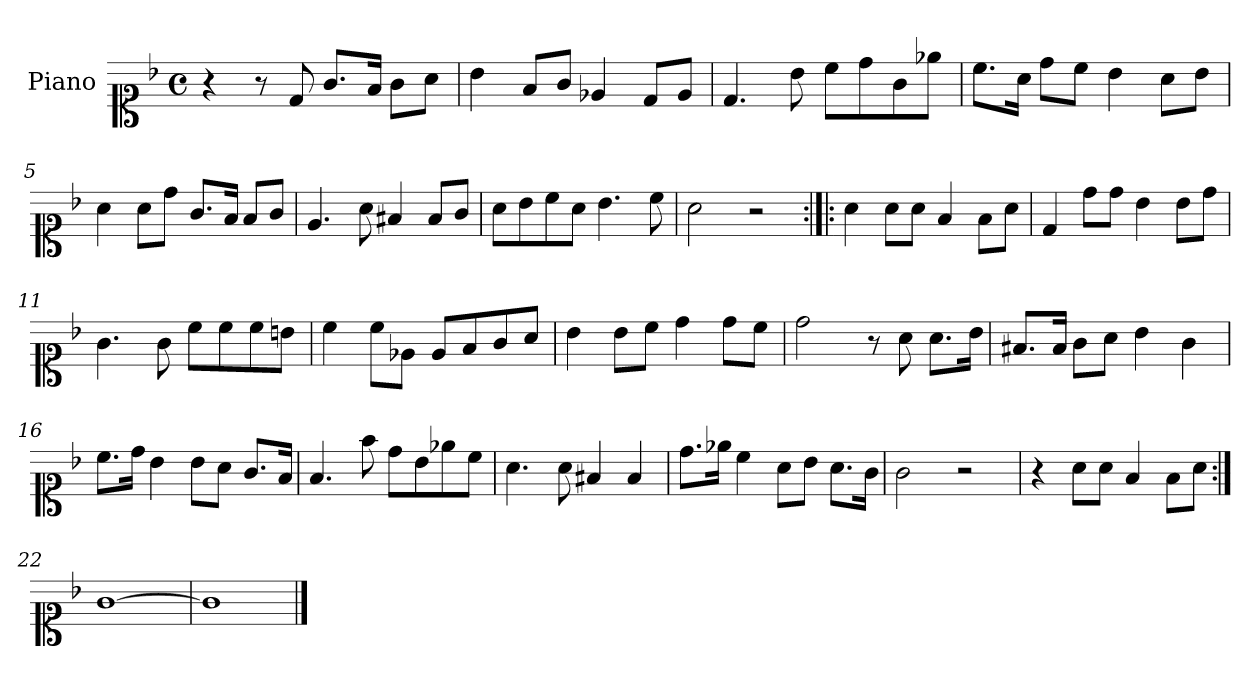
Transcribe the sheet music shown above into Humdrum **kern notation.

**kern
*part1
*staff1
*I"Piano
*I'Pno.
*clefC1
*k[b-]
*M4/4
*met(c)
=1
4r
8r
8d/
8.g/L
16f/Jk
8g\L
8a\J
=2
4b-\
8f/L
8g/J
4e-X/
8d/L
8e-/J
=3
4.d/
8b-\
8cc\L
8dd\
8g\
8ee-X\J
=4
8.cc\L
16a\Jk
8dd\L
8cc\J
4b-\
8a\L
8b-\J
=5
4a\
8a\L
8dd\J
8.g/L
16f/Jk
8f/L
8g/J
!!LO:LB:g=z
=6
4.e/
8a\
4f#X/
8f#/L
8g/J
=7
8a\L
8b-\
8cc\
8a\J
4.b-\
8cc\
=8
2a\
2r
=9:|!|:
4a\
8a\L
8a\J
4f/
8f\L
8a\J
=10
4d/
8dd\L
8dd\J
4b-\
8b-\L
8dd\J
=11
4.g\
8g\
8cc\L
8cc\
8cc\
8bn\J
!!LO:LB:g=z
=12
4cc\
8cc\L
8e-X\J
8e-/L
8f/
8g/
8a/J
=13
4b-\
8b-\L
8cc\J
4dd\
8dd\L
8cc\J
=14
2dd\
8r
8a\
8.a\L
16b-\Jk
=15
8.f#X/L
16f#/Jk
8g\L
8a\J
4b-\
4g\
=16
8.cc\L
16dd\Jk
4b-\
8b-\L
8a\J
8.g/L
16f/Jk
=17
4.f/
8ff\
8dd\L
8b-\
8ee-X\
8cc\J
!!LO:LB:g=z
=18
4.a\
8a\
4f#X/
4f#/
=19
8.dd\L
16ee-X\Jk
4cc\
8a\L
8b-\J
8.a\L
16g\Jk
=20
2g\
2r
=21
4r
8a\L
8a\J
4f/
8f\L
8a\J
=22:|!
[1g
=23
1g]
==
*-
